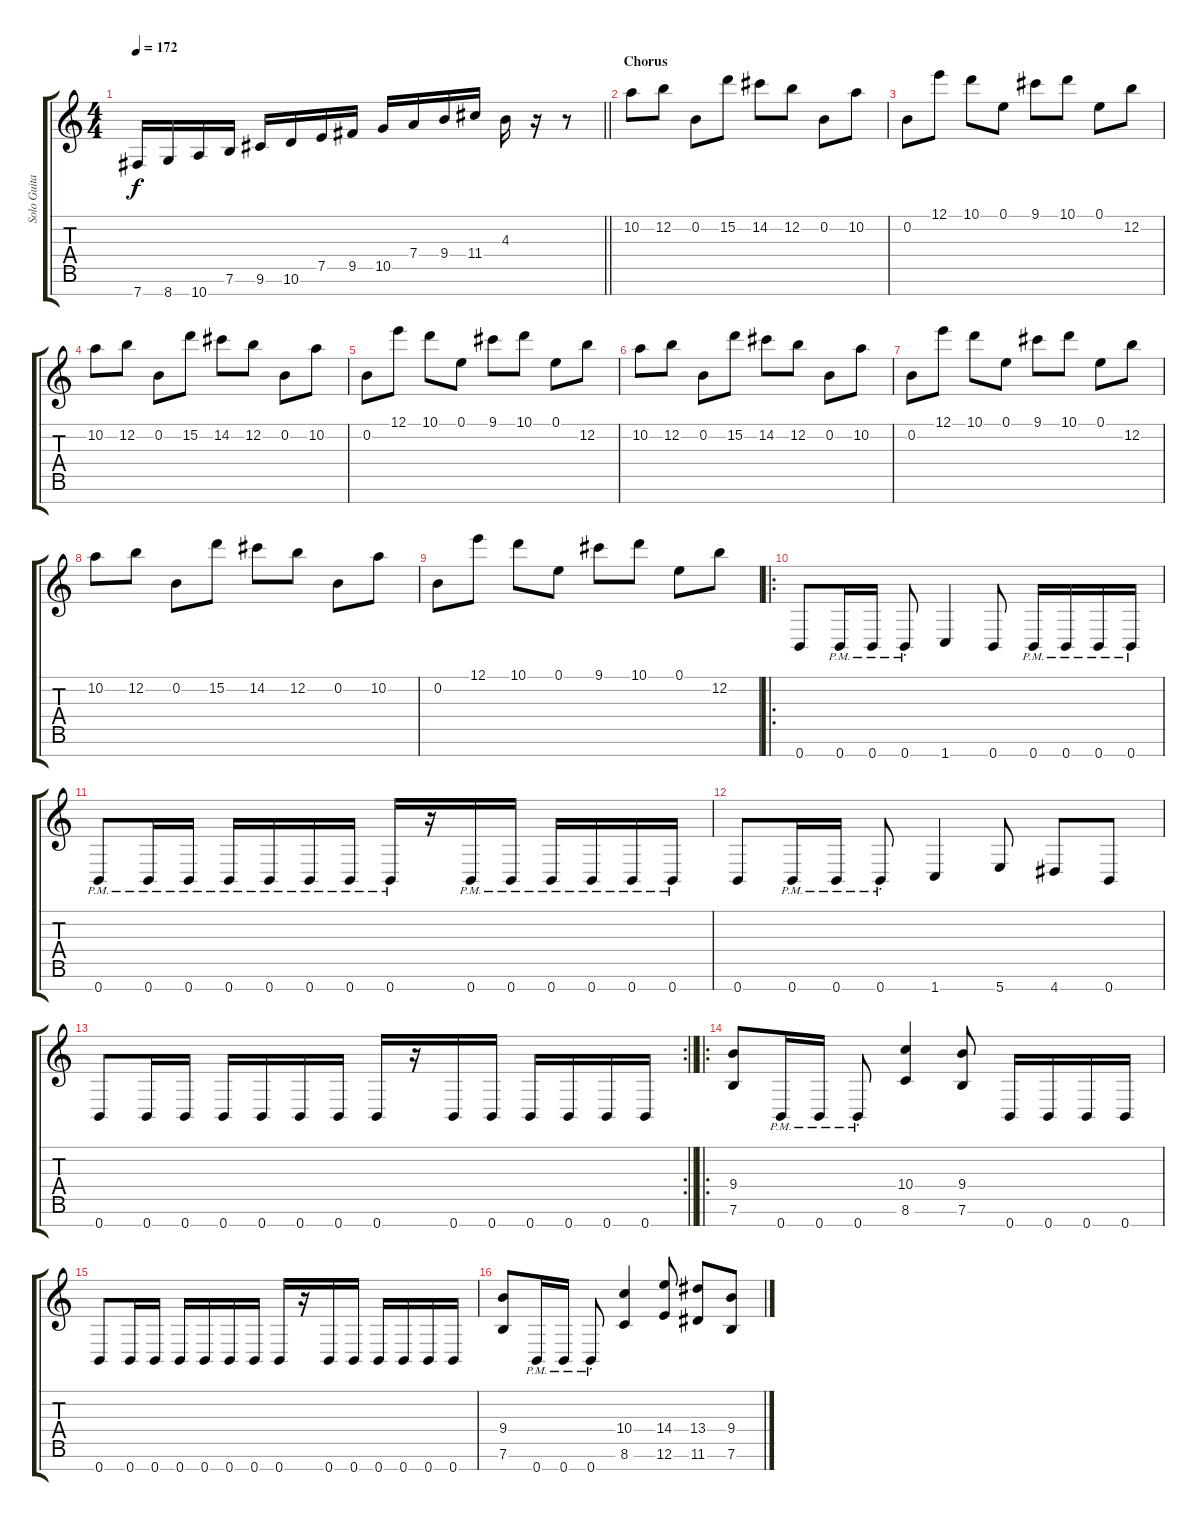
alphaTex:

\track ("Solo Guitar" "Solo Guita") {instrument distortionguitar}
\staff {score tabs}
\tuning (E4 B3 G3 D3 A2 E2 B1) {hide}
\ts (4 4)
\tempo 172
\clef g2
\barLineRight lightlight
\ks c
7.7.16{dy f} 8.7.16 10.7.16 7.6.16 9.6.16 10.6.16 7.5.16 9.5.16 10.5.16 7.4.16 9.4.16 11.4.16 4.3.16 r.16 r.8 |
\section ("" "Chorus")
10.2.8 12.2.8 0.2.8 15.2.8 14.2.8 12.2.8 0.2.8 10.2.8 |
0.2.8 12.1.8 10.1.8 0.1.8 9.1.8 10.1.8 0.1.8 12.2.8 |
10.2.8 12.2.8 0.2.8 15.2.8 14.2.8 12.2.8 0.2.8 10.2.8 |
0.2.8 12.1.8 10.1.8 0.1.8 9.1.8 10.1.8 0.1.8 12.2.8 |
10.2.8 12.2.8 0.2.8 15.2.8 14.2.8 12.2.8 0.2.8 10.2.8 |
0.2.8 12.1.8 10.1.8 0.1.8 9.1.8 10.1.8 0.1.8 12.2.8 |
10.2.8 12.2.8 0.2.8 15.2.8 14.2.8 12.2.8 0.2.8 10.2.8 |
0.2.8 12.1.8 10.1.8 0.1.8 9.1.8 10.1.8 0.1.8 12.2.8 |
\ro
0.7.8 0.7{pm}.16 0.7{pm}.16 0.7{pm st}.8 1.7.4 0.7.8 0.7{pm}.16 0.7{pm}.16 0.7{pm}.16 0.7{pm}.16 |
0.7{pm}.8 0.7{pm}.16 0.7{pm}.16 0.7{pm}.16 0.7{pm}.16 0.7{pm}.16 0.7{pm}.16 0.7{pm}.16 r.16 0.7{pm}.16 0.7{pm}.16 0.7{pm}.16 0.7{pm}.16 0.7{pm}.16 0.7{pm}.16 |
0.7.8 0.7{pm}.16 0.7{pm}.16 0.7{pm st}.8 1.7.4 5.7.8 4.7.8 0.7.8 |
\rc 2
\barLineRight lightlight
0.7.8 0.7.16 0.7.16 0.7.16 0.7.16 0.7.16 0.7.16 0.7.16 r.16 0.7.16 0.7.16 0.7.16 0.7.16 0.7.16 0.7.16 |
\ro
(9.4 7.6).8 0.7{pm}.16 0.7{pm}.16 0.7{pm st}.8 (10.4 8.6).4 (9.4 7.6).8 0.7.16 0.7.16 0.7.16 0.7.16 |
0.7.8 0.7.16 0.7.16 0.7.16 0.7.16 0.7.16 0.7.16 0.7.16 r.16 0.7.16 0.7.16 0.7.16 0.7.16 0.7.16 0.7.16 |
(9.4 7.6).8 0.7{pm}.16 0.7{pm}.16 0.7{pm st}.8 (10.4 8.6).4 (14.4 12.6).8 (13.4 11.6).8 (9.4 7.6).8
